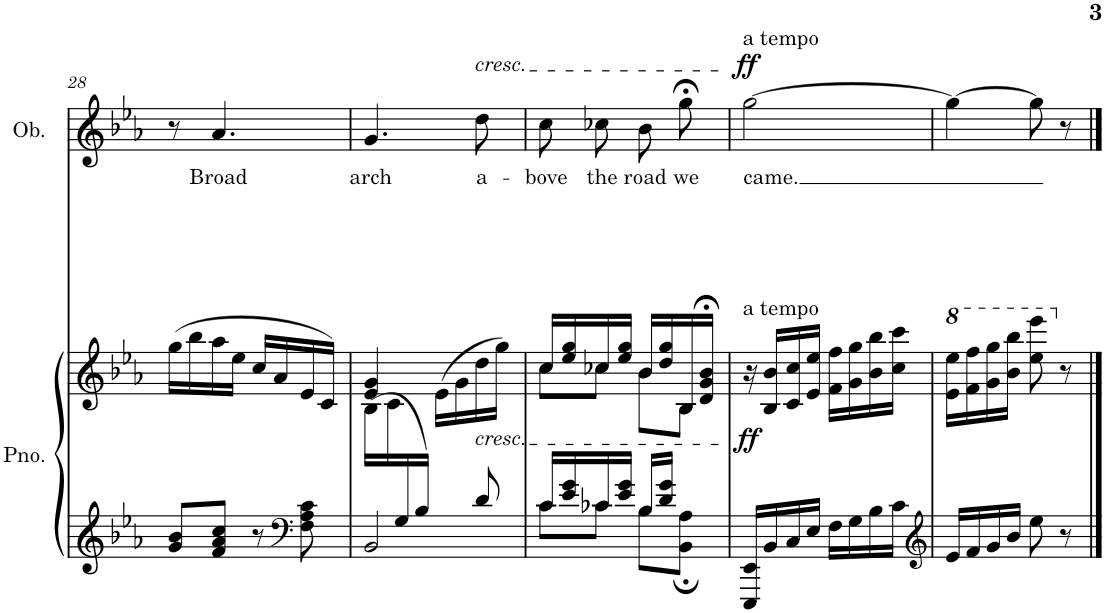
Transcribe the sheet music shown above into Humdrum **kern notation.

**kern	**kern	**dynam	**kern	**text	**dynam
*part2	*part2	*part2	*part1	*part1	*part1
*staff3	*staff2	*staff2/3	*staff1	*staff1	*staff1
*I"Piano	*	*	*I"Oboe	*	*
*I'Pno.	*	*	*I'Ob.	*	*
!!LO:PB:g=z
*clefG2	*clefG2	*	*clefG2	*	*
*k[b-e-a-]	*k[b-e-a-]	*	*k[b-e-a-]	*	*
*M4/8	*M4/8	*	*M4/8	*	*
=28	=28	=28	=28	=28	=28
8g/ 8b-/L	(16gg\LL	.	8r	.	.
.	16bb-\	.	.	.	.
!	!	!	!	!LO:LY:b	!
8f/ 8a-/ 8cc/J	16aa-\	.	4.a-/	Broad	.
.	16ee-\JJ	.	.	.	.
8r	16cc/LL	.	.	.	.
.	16a-/	.	.	.	.
*clefF4	*	*	*	*	*
8F\ 8A-\ 8c\	16e-/	.	.	.	.
.	16c/JJ)	.	.	.	.
=29	=29	=29	=29	=29	=29
*^	*^	*	*	*	*
!	!	!	!	!	!	!LO:LY:b	!
8ryy	2BB-/	4e-/ 4g/	(16B-\LL	.	4.g/	arch	.
.	.	.	16c\	.	.	.	.
16G/	.	.	4.ryy	.	.	.	.
16B-/JJ)	.	.	.	.	.	.	.
8ryy	.	(16e-\LL	.	.	.	.	.
.	.	16g\	.	.	.	.	.
!	!	!	!	!	!LO:TX:a:i:t=cresc.	!	!
!	!	!LO:TX:b:i:t=cresc.	!	!	!	!	!
!	!	!	!	!	!	!LO:LY:b	!
8d/	.	16dd\	.	.	8dd\	a-	.
.	.	16gg\JJ)	.	.	.	.	.
=30	=30	=30	=30	=30	=30	=30	=30
!	!	!	!	!	!	!LO:LY:b	!
16c/LL	8c\L	16cc/LL	8cc\L	.	8cc\	-bove	.
16e-/ 16g/	.	16ee-/ 16gg/	.	.	.	.	.
!	!	!	!	!	!	!LO:LY:b	!
16c-X/	8c-\J	16cc-X/	8cc-\J	.	8cc-X\	the	.
16e-/ 16g/JJ	.	16ee-/ 16gg/JJ	.	.	.	.	.
!	!	!	!	!	!	!LO:LY:b	!
16B-/LL	8B-\L	16b-/LL	8b-\L	.	8b-\	road	.
16d/ 16g/JJ	.	16dd/ 16gg/	.	.	.	.	.
!	!	!	!	!	!	!LO:LY:b	!
8ryy	8BB-\; 8A-\;J	16B-/	8B-\J	.	8gg;<\	we	.
.	.	16d/;< 16g/;< 16b-/;<JJ	.	.	.	.	.
*v	*v	*	*	*	*	*	*
*	*v	*v	*	*	*	*
=31	=31	=31	=31	=31	=31
!	!	!	!LO:TX:a:t=a tempo	!	!
!	!LO:TX:a:t=a tempo	!	!	!	!
!	!	!LO:DY:b	!	!LO:LY:b	!LO:DY:a
16EEE-/ 16EE-/LL	16r	ff	[2gg\	came.	ff
16BB-/	16B-/ 16b-/LL	.	.	.	.
16C/	16c/ 16cc/	.	.	.	.
16E-/JJ	16e-/ 16ee-/JJ	.	.	.	.
16F\LL	16f\ 16ff\LL	.	.	.	.
16G\	16g\ 16gg\	.	.	.	.
16B-\	16b-\ 16bb-\	.	.	.	.
16c\JJ	16cc\ 16ccc\JJ	.	.	.	.
=32	=32	=32	=32	=32	=32
*clefG2	*	*	*	*	*
*	*8va	*	*	*	*
16e-/LL	16ee-\ 16eee-\LL	.	4gg\_	.	.
16f/	16ff\ 16fff\	.	.	.	.
16g/	16gg\ 16ggg\	.	.	.	.
16b-/JJ	16bb-\ 16bbb-\JJ	.	.	.	.
8ee-\	8eee-\ 8eeee-\	.	8gg\]	.	.
*	*X8va	*	*	*	*
8r	8r	.	8r	.	.
==	==	==	==	==	==
*-	*-	*-	*-	*-	*-
